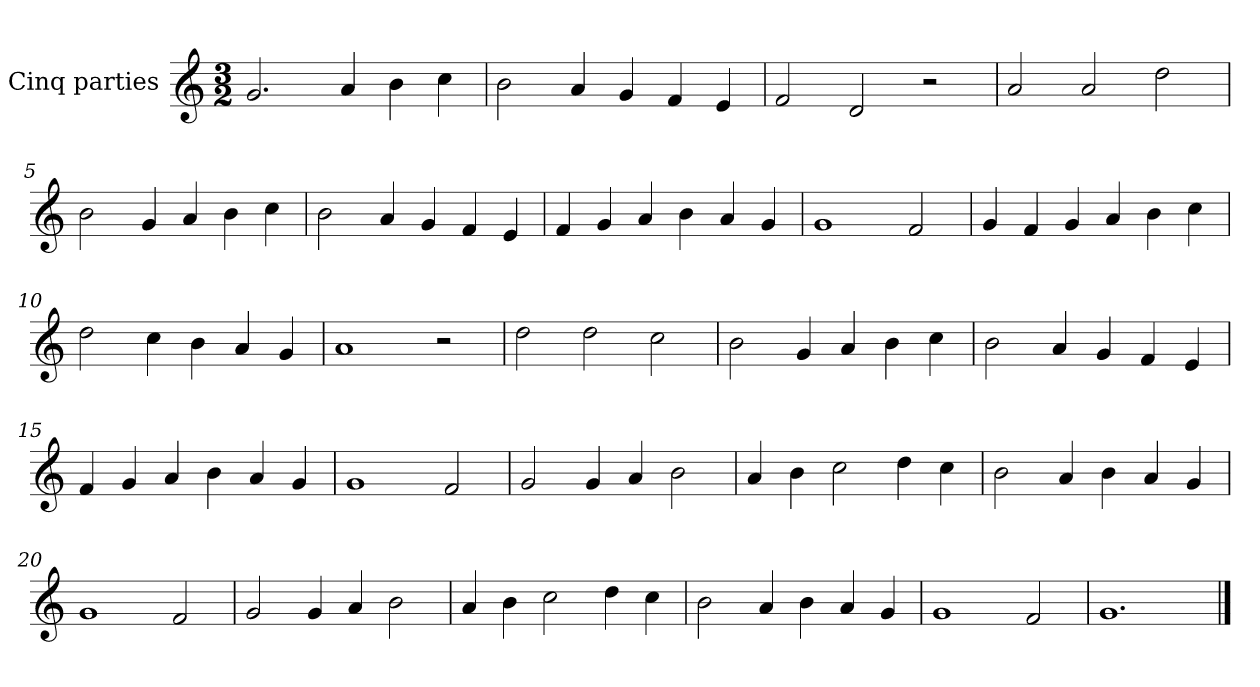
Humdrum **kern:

**kern
*part1
*staff1
*I"Cinq parties
*clefG2
*k[]
*M3/2
*MM180
=1
2.g/
4a/
4b\
4cc\
=2
2b\
4a/
4g/
4f/
4e/
=3
2f/
2d/
2r
=4
2a/
2a/
2dd\
=5
2b\
4g/
4a/
4b\
4cc\
=6
2b\
4a/
4g/
4f/
4e/
=7
4f/
4g/
4a/
4b\
4a/
4g/
=8
1g
2f/
=9
4g/
4f/
4g/
4a/
4b\
4cc\
=10
2dd\
4cc\
4b\
4a/
4g/
=11
1a
2r
=12
2dd\
2dd\
2cc\
=13
2b\
4g/
4a/
4b\
4cc\
=14
2b\
4a/
4g/
4f/
4e/
=15
4f/
4g/
4a/
4b\
4a/
4g/
=16
1g
2f/
=17
2g/
4g/
4a/
2b\
=18
4a/
4b\
2cc\
4dd\
4cc\
=19
2b\
4a/
4b\
4a/
4g/
=20
1g
2f/
=21
2g/
4g/
4a/
2b\
=22
4a/
4b\
2cc\
4dd\
4cc\
=23
2b\
4a/
4b\
4a/
4g/
=24
1g
2f/
=25
1.g
==
*-
